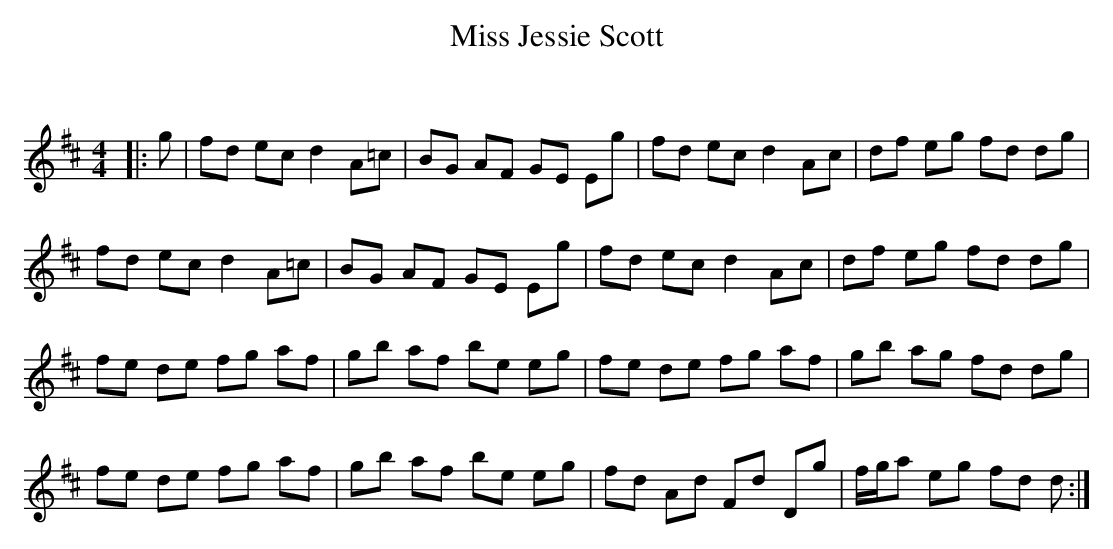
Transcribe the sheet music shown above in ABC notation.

X:1
T: Miss Jessie Scott
C:
Q: 232
K:D
M:4/4
L:1/8
|:g|fd ec d2 A=c|BG AF GE Eg|fd ec d2 Ac|df eg fd dg|
fd ec d2 A=c|BG AF GE Eg|fd ec d2 Ac|df eg fd dg|
fe de fg af|gb af be eg|fe de fg af|gb ag fd dg|
fe de fg af|gb af be eg|fd Ad Fd Dg|f1/2g1/2a eg fd d:|
